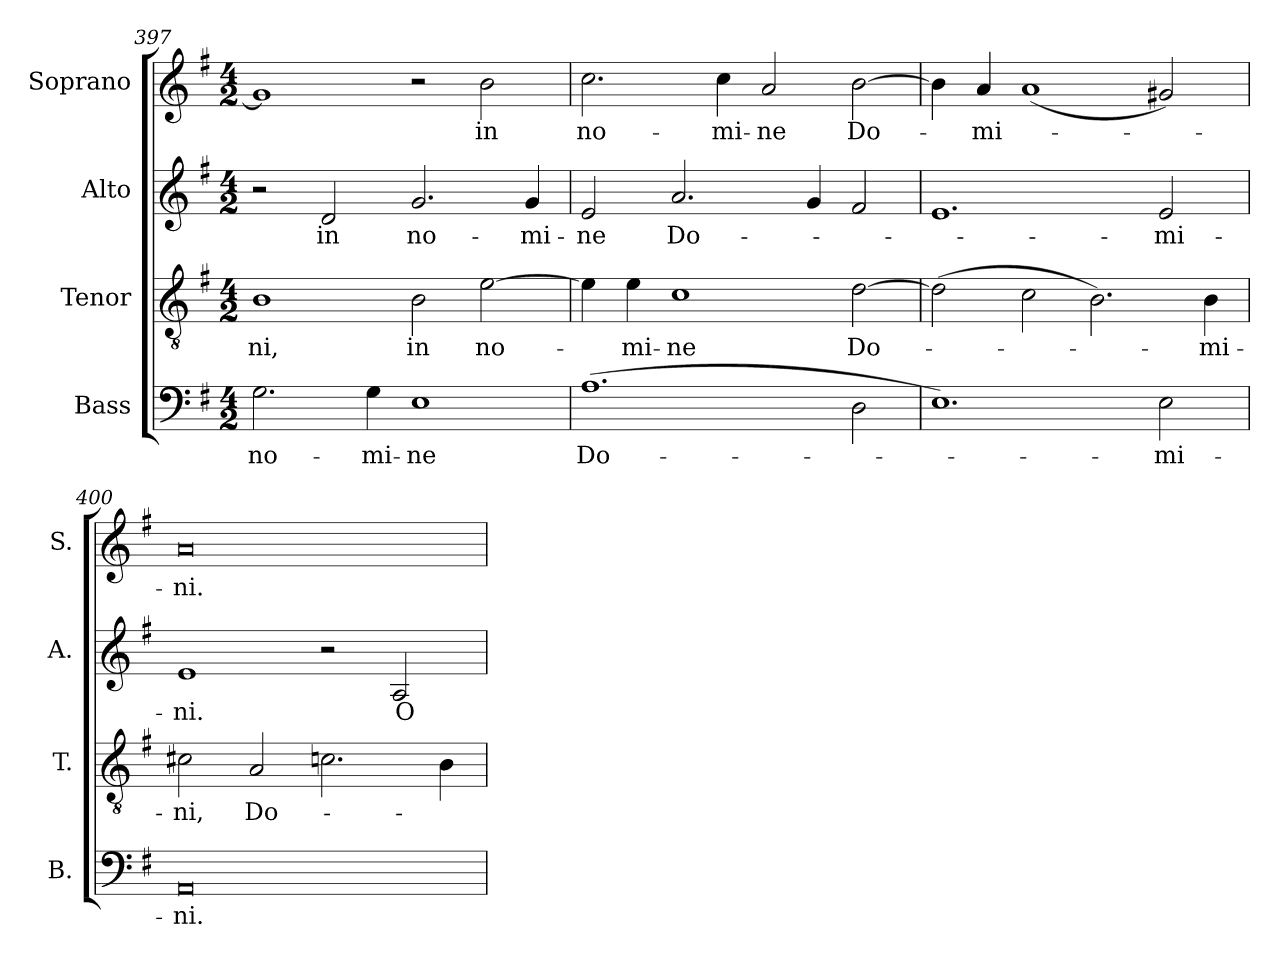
**kern	**text	**kern	**text	**kern	**text	**kern	**text
*part4	*part4	*part3	*part3	*part2	*part2	*part1	*part1
*staff4	*staff4	*staff3	*staff3	*staff2	*staff2	*staff1	*staff1
*I"Bass	*	*I"Tenor	*	*I"Alto	*	*I"Soprano	*
*I'B.	*	*I'T.	*	*I'A.	*	*I'S.	*
*clefF4	*	*clefGv2	*	*clefG2	*	*clefG2	*
*	*	*ITrd7c12	*	*	*	*	*
*k[f#]	*	*k[f#]	*	*k[f#]	*	*k[f#]	*
*G:	*	*G:	*	*G:	*	*G:	*
*M4/2	*	*M4/2	*	*M4/2	*	*M4/2	*
=397	=397	=397	=397	=397	=397	=397	=397
!	!LO:LY:b:color=#000000	!	!	!	!	!	!
!	!	!	!LO:LY:b:color=#000000	!	!	!	!
2.Gi\	no-	1BBi	-ni,	2r	.	1gi]	.
!	!	!	!	!	!LO:LY:b:color=#000000	!	!
.	.	.	.	2di/	in	.	.
!	!LO:LY:b:color=#000000	!	!	!	!	!	!
4Gi\	-mi-	.	.	.	.	.	.
!	!LO:LY:b:color=#000000	!	!	!	!	!	!
!	!	!	!LO:LY:b:color=#000000	!	!	!	!
!	!	!	!	!	!LO:LY:b:color=#000000	!	!
1Ei	-ne	2BBi\	in	2.gi/	no-	2r	.
!	!	!	!LO:LY:b:color=#000000	!	!	!	!
!	!	!	!	!	!	!	!LO:LY:b:color=#000000
.	.	[2Ei\	no-	.	.	2bi\	in
!	!	!	!	!	!LO:LY:b:color=#000000	!	!
.	.	.	.	4gi/	-mi-	.	.
=398	=398	=398	=398	=398	=398	=398	=398
!	!LO:LY:b:color=#000000	!	!	!	!	!	!
!	!	!	!	!	!LO:LY:b:color=#000000	!	!
!	!	!	!	!	!	!	!LO:LY:b:color=#000000
(1.Ai	Do-	4Ei\]	.	2ei/	-ne	2.cci\	no-
!	!	!	!LO:LY:b:color=#000000	!	!	!	!
.	.	4Ei\	-mi-	.	.	.	.
!	!	!	!LO:LY:b:color=#000000	!	!	!	!
!	!	!	!	!	!LO:LY:b:color=#000000	!	!
.	.	1Ci	-ne	2.ai/	Do-	.	.
!	!	!	!	!	!	!	!LO:LY:b:color=#000000
.	.	.	.	.	.	4cci\	-mi-
!	!	!	!	!	!	!	!LO:LY:b:color=#000000
.	.	.	.	.	.	2ai/	-ne
.	.	.	.	4gi/	.	.	.
!	!	!	!LO:LY:b:color=#000000	!	!	!	!
!	!	!	!	!	!	!	!LO:LY:b:color=#000000
2Di\	.	[2Di\	Do-	2f#i/	.	[2bi\	Do-
=399	=399	=399	=399	=399	=399	=399	=399
1.Ei)	.	(2Di\]	.	1.ei	.	4bi\]	.
!	!	!	!	!	!	!	!LO:LY:b:color=#000000
.	.	.	.	.	.	4ai/	-mi-
.	.	2Ci\	.	.	.	(1ai	.
.	.	2.BBi\)	.	.	.	.	.
!	!LO:LY:b:color=#000000	!	!	!	!	!	!
!	!	!	!	!	!LO:LY:b:color=#000000	!	!
2Ei\	-mi-	.	.	2ei/	-mi-	2g#Xi/)	.
!	!	!	!LO:LY:b:color=#000000	!	!	!	!
.	.	4BBi\	-mi-	.	.	.	.
=400	=400	=400	=400	=400	=400	=400	=400
!	!LO:LY:b:color=#000000	!	!	!	!	!	!
!	!	!	!LO:LY:b:color=#000000	!	!	!	!
!	!	!	!	!	!LO:LY:b:color=#000000	!	!
!	!	!	!	!	!	!	!LO:LY:b:color=#000000
0AAi	-ni.	2C#Xi\	-ni,	1ei	-ni.	0ai	-ni.
!	!	!	!LO:LY:b:color=#000000	!	!	!	!
.	.	2AAi/	Do-	.	.	.	.
.	.	2.Cni\	.	2r	.	.	.
!	!	!	!	!	!LO:LY:b:color=#000000	!	!
.	.	.	.	2Ai/	O-	.	.
.	.	4BBi\	.	.	.	.	.
=	=	=	=	=	=	=	=
*-	*-	*-	*-	*-	*-	*-	*-
